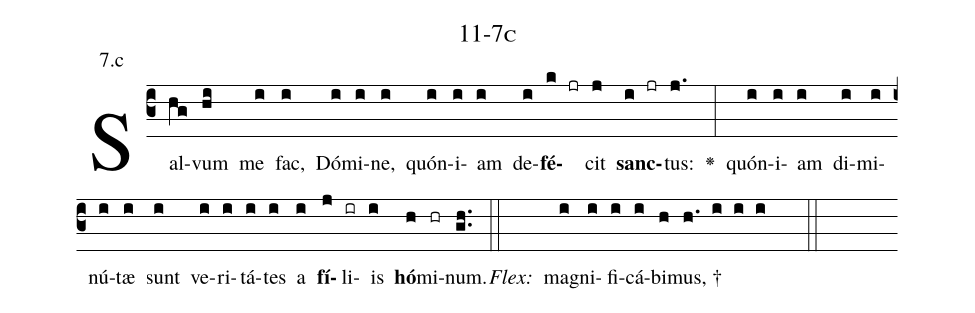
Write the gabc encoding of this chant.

name: 11-7c;
annotation: 7.c;
%%
(c3)Sal(hg)vum(hi) me(i) fac,(i) Dó(i)mi(i)ne,(i) quón(i)i(i)am(i) de(i)<b>fé</b>(k jr)cit(j) <b>sanc</b>(i jr)tus:(j.) <v>\greheightstar</v>(:) quón(i)i(i)am(i) di(i)mi(i)nú(i)tæ(i) sunt(i) ve(i)ri(i)tá(i)tes(i) a(i) <b>fí</b>(j)li(ir)is(i) <b>hó</b>(h)mi(hr)num.(gh..) (::)
<i>Flex:</i>()  ma(i)gni(i)fi(i)cá(i)bi(h)mus, †(h. i i i  ::)

%E(i) u(i) o(j) u(i) a(h) e.(gh..) (::)
